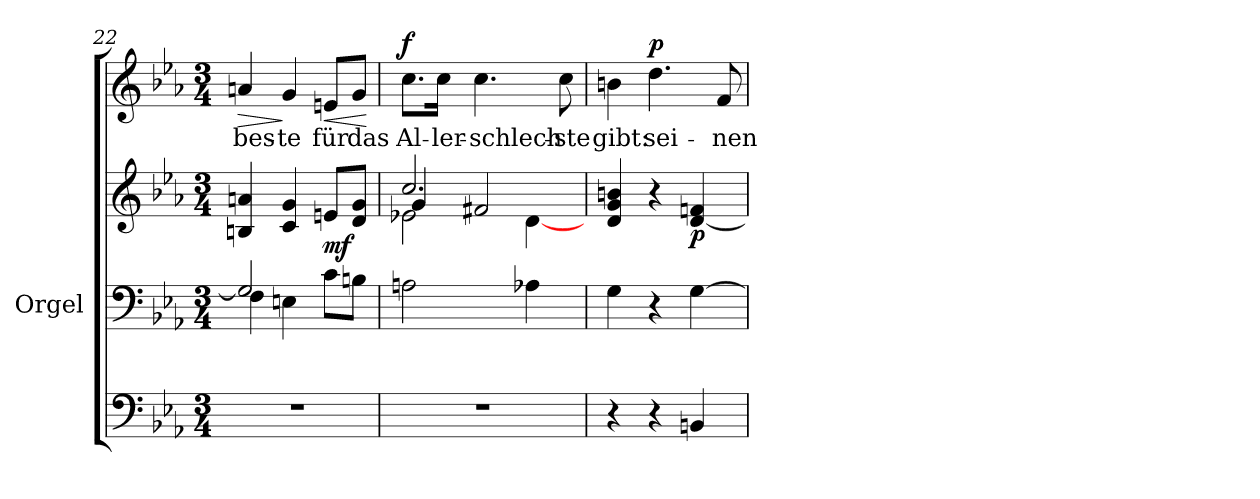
**kern	**kern	**kern	**dynam	**kern	**text	**dynam
*part3	*part2	*part2	*part2	*part1	*part1	*part1
*staff4	*staff3	*staff2	*staff2/3	*staff1	*staff1	*staff1
*	*I"Orgel	*	*	*	*	*
*	*I'Org.	*	*	*	*	*
*clefF4	*clefF4	*clefG2	*	*clefG2	*	*
*k[b-e-a-]	*k[b-e-a-]	*k[b-e-a-]	*	*k[b-e-a-]	*	*
*E-:	*E-:	*E-:	*	*E-:	*	*
*M3/4	*M3/4	*M3/4	*	*M3/4	*	*
=22	=22	=22	=22	=22	=22	=22
*	*^	*	*	*	*	*
!	!	!	!	!	!	!LO:LY:b	!LO:HP:b
2.r	2G/]	4F\	4B/ 4an/	.	4an/	-bes-	>
!	!	!	!	!	!	!LO:LY:b	!
.	.	4En\	4c/ 4g/	.	4g/	-te	]
!	!	!	!	!LO:DY:b	!	!LO:LY:b	!LO:HP:b
.	4ryy	8c\L	8en/L	mf	8en/L	für	<
!	!	!	!	!	!	!LO:LY:b	!
.	.	8Bn\J	8d/ 8g/J	.	8g/J	das	.
*	*v	*v	*	*	*	*	*
.	.	.	.	.	.	[
!!LO:LB:g=z
=23	=23	=23	=23	=23	=23	=23
*	*	*^	*	*	*	*
*	*	*	*^	*	*	*	*
!	!	!	!	!	!	!	!LO:LY:b	!LO:DY:a
2.r	2An\	2.cc/	2e-X\	4g/	.	8.cc\L	Al-	f
!	!	!	!	!	!	!	!LO:LY:b	!
.	.	.	.	.	.	16cc\Jk	-ler-	.
!	!	!	!	!	!	!	!LO:LY:b	!
.	.	.	.	2f#X/	.	4.cc\	-schlech-	.
.	4A-X\	.	[<4d\	.	.	.	.	.
!	!	!	!	!	!	!	!LO:LY:b	!
.	.	.	.	.	.	8cc\	-ste	.
*	*	*v	*v	*v	*	*	*	*
=24	=24	=24	=24	=24	=24	=24
!	!	!	!	!	!LO:LY:b	!
4r	4G\	4d/ 4g/ 4bn/	.	4bn\	gibt:	.
!	!	!	!	!	!LO:LY:b	!LO:DY:a
4r	4r	4r	.	4.dd\	sei-	p
!	!	!	!LO:DY:b	!	!	!
4BBn/	[4G\	[4d/ 4fn/	p	.	.	.
!	!	!	!	!	!LO:LY:b	!
.	.	.	.	8f/	-nen	.
=	=	=	=	=	=	=
*-	*-	*-	*-	*-	*-	*-
